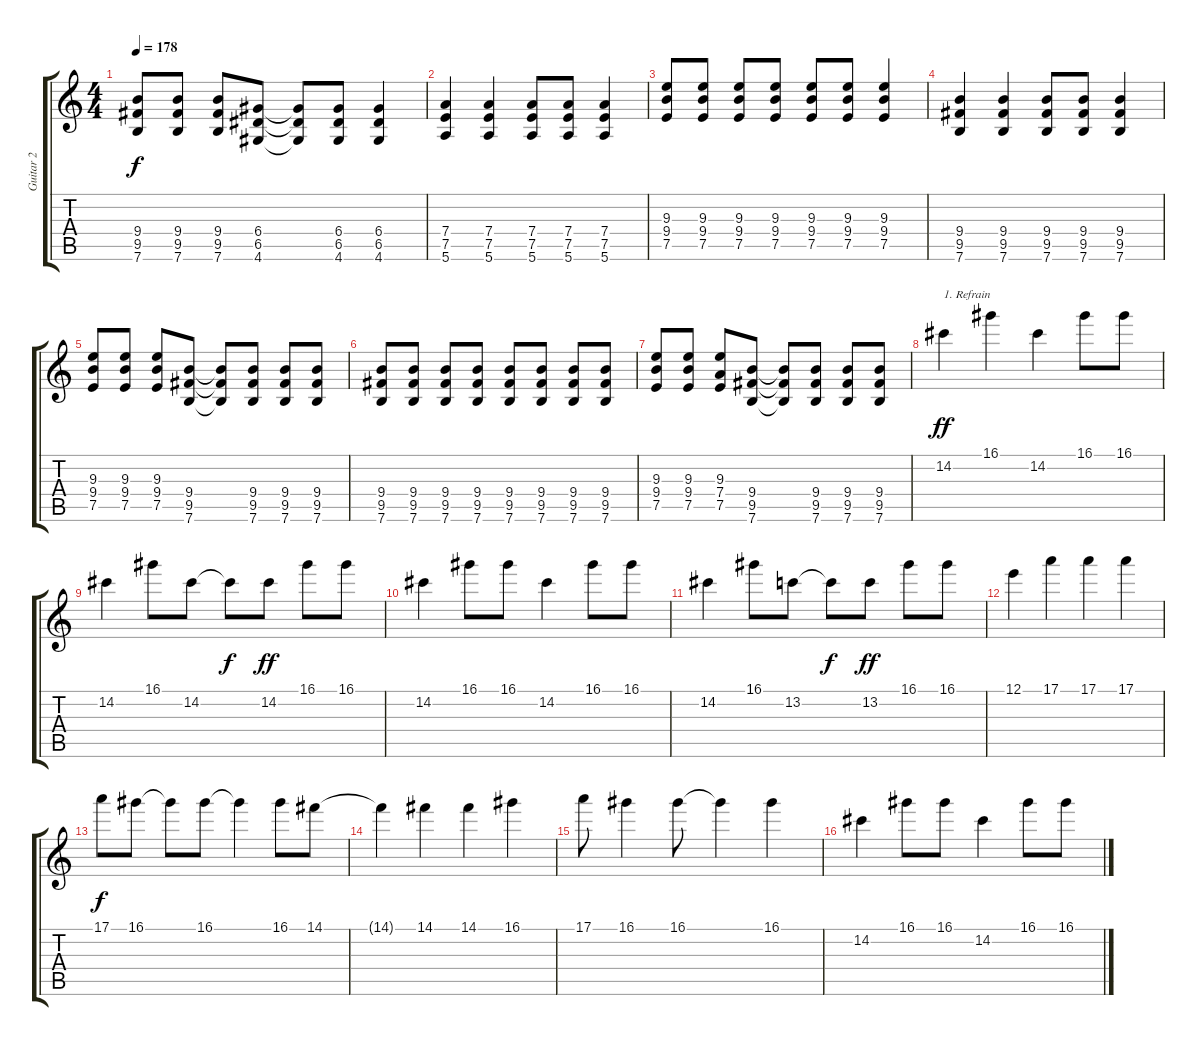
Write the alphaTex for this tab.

\track ("Guitar 2" "Guitar 2") {instrument overdrivenguitar}
\staff {score tabs}
\tuning (E4 B3 G3 D3 A2 E2) {hide}
\ts (4 4)
\tempo 178
\clef g2
\ks c
(9.4 9.5 7.6).8{dy f} (9.4 9.5 7.6).8 (9.4 9.5 7.6).8 (6.4 6.5 4.6).8 (6.4{t} 6.5{t} 4.6{t}).8 (6.4 6.5 4.6).8 (6.4 6.5 4.6).4 |
(7.4 7.5 5.6).4 (7.4 7.5 5.6).4 (7.4 7.5 5.6).8 (7.4 7.5 5.6).8 (7.4 7.5 5.6).4 |
(9.3 9.4 7.5).8 (9.3 9.4 7.5).8 (9.3 9.4 7.5).8 (9.3 9.4 7.5).8 (9.3 9.4 7.5).8 (9.3 9.4 7.5).8 (9.3 9.4 7.5).4 |
(9.4 9.5 7.6).4 (9.4 9.5 7.6).4 (9.4 9.5 7.6).8 (9.4 9.5 7.6).8 (9.4 9.5 7.6).4 |
(9.3 9.4 7.5).8 (9.3 9.4 7.5).8 (9.3 9.4 7.5).8 (9.4 9.5 7.6).8 (9.4{t} 9.5{t} 7.6{t}).8 (9.4 9.5 7.6).8 (9.4 9.5 7.6).8 (9.4 9.5 7.6).8 |
(9.4 9.5 7.6).8 (9.4 9.5 7.6).8 (9.4 9.5 7.6).8 (9.4 9.5 7.6).8 (9.4 9.5 7.6).8 (9.4 9.5 7.6).8 (9.4 9.5 7.6).8 (9.4 9.5 7.6).8 |
(9.3 9.4 7.5).8 (9.3 9.4 7.5).8 (9.3 7.4 7.5).8 (9.4 9.5 7.6).8 (9.4{t} 9.5{t} 7.6{t}).8 (9.4 9.5 7.6).8 (9.4 9.5 7.6).8 (9.4 9.5 7.6).8 |
14.2.4{txt "1. Refrain" dy ff} 16.1.4 14.2.4 16.1.8 16.1.8 |
14.2.4 16.1.8 14.2.8 14.2{t}.8{dy f} 14.2.8{dy ff} 16.1.8 16.1.8 |
14.2.4 16.1.8 16.1.8 14.2.4 16.1.8 16.1.8 |
14.2.4 16.1.8 13.2.8 13.2{t}.8{dy f} 13.2.8{dy ff} 16.1.8 16.1.8 |
12.1.4 17.1.4 17.1.4 17.1.4 |
17.1.8{dy f} 16.1.8 16.1{t}.8 16.1.8 16.1{t}.4 16.1.8 14.1.8 |
14.1{t}.4 14.1.4 14.1.4 16.1.4 |
17.1.8 16.1.4 16.1.8 16.1{t}.4 16.1.4 |
14.2.4 16.1.8 16.1.8 14.2.4 16.1.8 16.1.8
